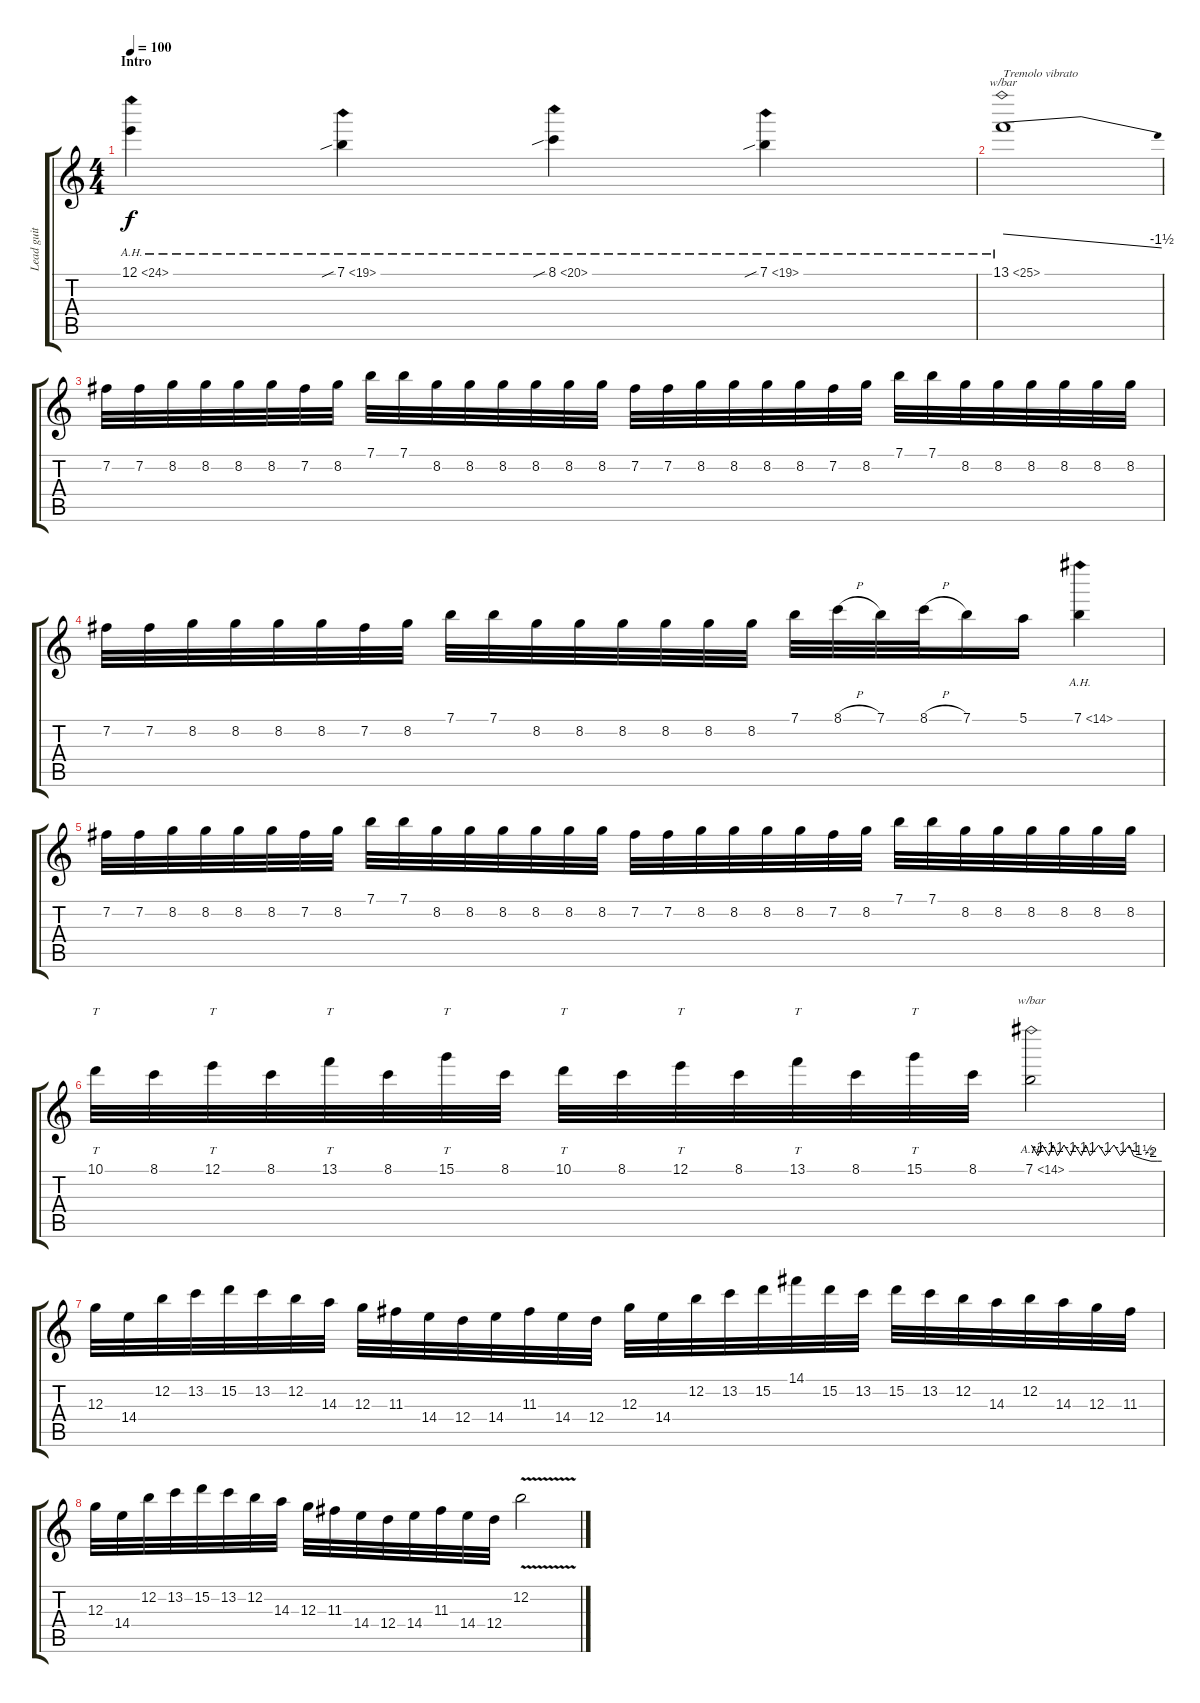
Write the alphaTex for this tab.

\track ("Lead guit 2" "Lead guit ") {instrument distortionguitar}
\staff {score tabs}
\tuning (E4 B3 G3 D3 A2 E2) {hide}
\ts (4 4)
\section ("" "Intro")
\tempo 100
\clef g2
\ks c
12.1{ah 12}.4{dy f instrument distortionguitar} 7.1{ah 12 sib}.4 8.1{ah 12 sib}.4 7.1{ah 12 sib}.4 |
13.1{ah 12}.1{tbe (dive default 0 0 60 -6) txt "Tremolo vibrato"} |
7.2.32 7.2.32 8.2.32 8.2.32 8.2.32 8.2.32 7.2.32 8.2.32 7.1.32 7.1.32 8.2.32 8.2.32 8.2.32 8.2.32 8.2.32 8.2.32 7.2.32 7.2.32 8.2.32 8.2.32 8.2.32 8.2.32 7.2.32 8.2.32 7.1.32 7.1.32 8.2.32 8.2.32 8.2.32 8.2.32 8.2.32 8.2.32 |
7.2.32 7.2.32 8.2.32 8.2.32 8.2.32 8.2.32 7.2.32 8.2.32 7.1.32 7.1.32 8.2.32 8.2.32 8.2.32 8.2.32 8.2.32 8.2.32 7.1.32 8.1{h}.32 7.1.32 8.1{h}.32 7.1.16 5.1.16 7.1{ah 7}.4 |
7.2.32 7.2.32 8.2.32 8.2.32 8.2.32 8.2.32 7.2.32 8.2.32 7.1.32 7.1.32 8.2.32 8.2.32 8.2.32 8.2.32 8.2.32 8.2.32 7.2.32 7.2.32 8.2.32 8.2.32 8.2.32 8.2.32 7.2.32 8.2.32 7.1.32 7.1.32 8.2.32 8.2.32 8.2.32 8.2.32 8.2.32 8.2.32 |
10.1.32{tt} 8.1.32 12.1.32{tt} 8.1.32 13.1.32{tt} 8.1.32 15.1.32{tt} 8.1.32 10.1.32{tt} 8.1.32 12.1.32{tt} 8.1.32 13.1.32{tt} 8.1.32 15.1.32{tt} 8.1.32 7.1{ah 7}.2{tbe (custom default 0 0 3 -4 5 0 8 -4 10 0 12 -4 15 0 18 -4 20 0 23 -4 25 0 27 -4 31 0 34 -4 38 0 41 -4 45 0 47 -4 51 -6 55 -8 58 -8 60 -8)} |
12.3.32 14.4.32 12.2.32 13.2.32 15.2.32 13.2.32 12.2.32 14.3.32 12.3.32 11.3.32 14.4.32 12.4.32 14.4.32 11.3.32 14.4.32 12.4.32 12.3.32 14.4.32 12.2.32 13.2.32 15.2.32 14.1.32 15.2.32 13.2.32 15.2.32 13.2.32 12.2.32 14.3.32 12.2.32 14.3.32 12.3.32 11.3.32 |
12.3.32 14.4.32 12.2.32 13.2.32 15.2.32 13.2.32 12.2.32 14.3.32 12.3.32 11.3.32 14.4.32 12.4.32 14.4.32 11.3.32 14.4.32 12.4.32 12.2{v}.2
